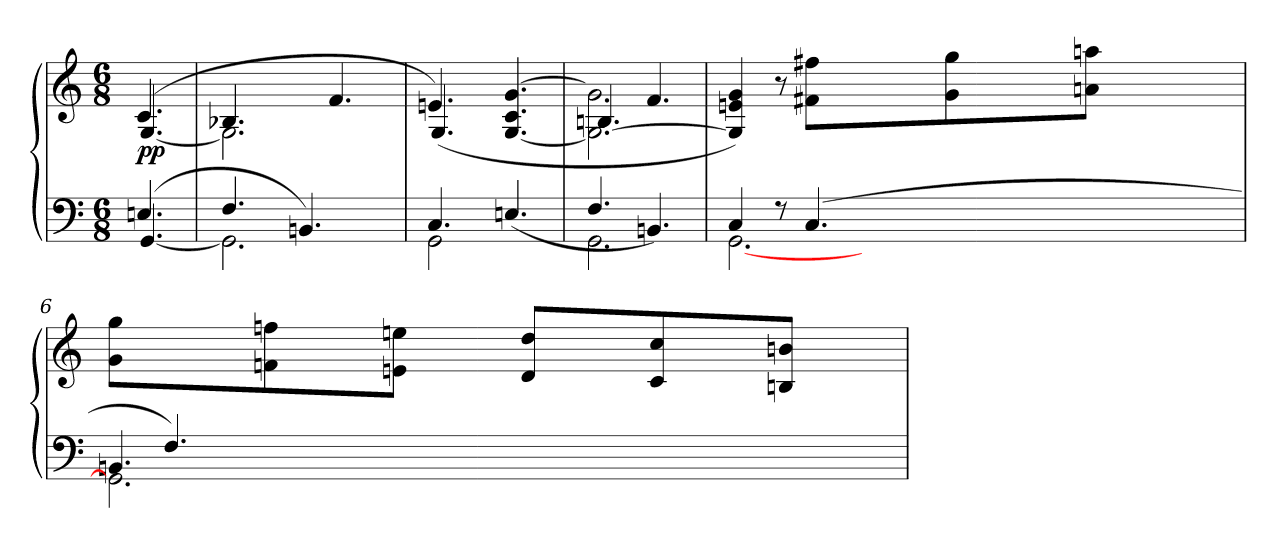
**kern	**kern	**dynam
*part1	*part1	*part1
*staff2	*staff1	*staff1/2
*clefF4	*clefG2	*
*M6/8	*M6/8	*
=1	=1	=1
*^	*^	*
!	!	!	!	!LO:DY:b
(>4.En/	[4.GG/	(>4.c/	[4.G/	pp
=2	=2	=2	=2	=2
!	!	!LO:N:vis=4.	!LO:N:vis=2.	!
4.F/	2.GG\]	2B-/	4G\]	.
.	.	.	2ryy	.
4.BBn/)	.	.	.	.
.	.	4.f/	.	.
8ryy	8ryy	.	8ryy	.
=3	=3	=3	=3	=3
!	!LO:N:vis=2	!	!	!
4.C/	4GG\	4.en)	(<4.G/	.
.	2ryy	.	.	.
(>4.En/	.	[4.g/ 4.c/ [4.G/	4.ryy	.
=4	=4	=4	=4	=4
4.F/	2.GG\	2.g]\ 2.G_\	4.Bn/	.
4.BBn/)	.	.	4.f/	.
*	*	*v	*v	*
=5	=5	=5	=5
4C/	[2.GG\	4g/ 4en/ 4G]/)	.
8r	.	8r	.
!	!	!LO:N:vis=8	!
(>4.C/	.	1ff#X\ 1f#X\L	.
1ryy	1ryy	.	.
!	!	!LO:N:vis=8	!
.	.	1gg\ 1g\	.
1ryy	1ryy	.	.
!	!	!LO:N:vis=8	!
.	.	1aan\ 1an\J	.
2ryy	2ryy	.	.
8ryy	8ryy	.	.
=6	=6	=6	=6
!	!	!LO:N:vis=8	!
4.BBn/	2.GG\]	1gg\ 1g\L	.
4.F/)	.	.	.
1ryy	1ryy	.	.
!	!	!LO:N:vis=8	!
.	.	1ffn\ 1fn\	.
1ryy	1ryy	.	.
!	!	!LO:N:vis=8	!
.	.	1een\ 1en\J	.
1ryy	1ryy	.	.
!	!	!LO:N:vis=8	!
.	.	1dd/ 1d/L	.
1ryy	1ryy	.	.
!	!	!LO:N:vis=8	!
.	.	1cc/ 1c/	.
1ryy	1ryy	.	.
!	!	!LO:N:vis=8	!
.	.	1bn/ 1Bn/J	.
4ryy	4ryy	.	.
*v	*v	*	*
=	=	=
*-	*-	*-
